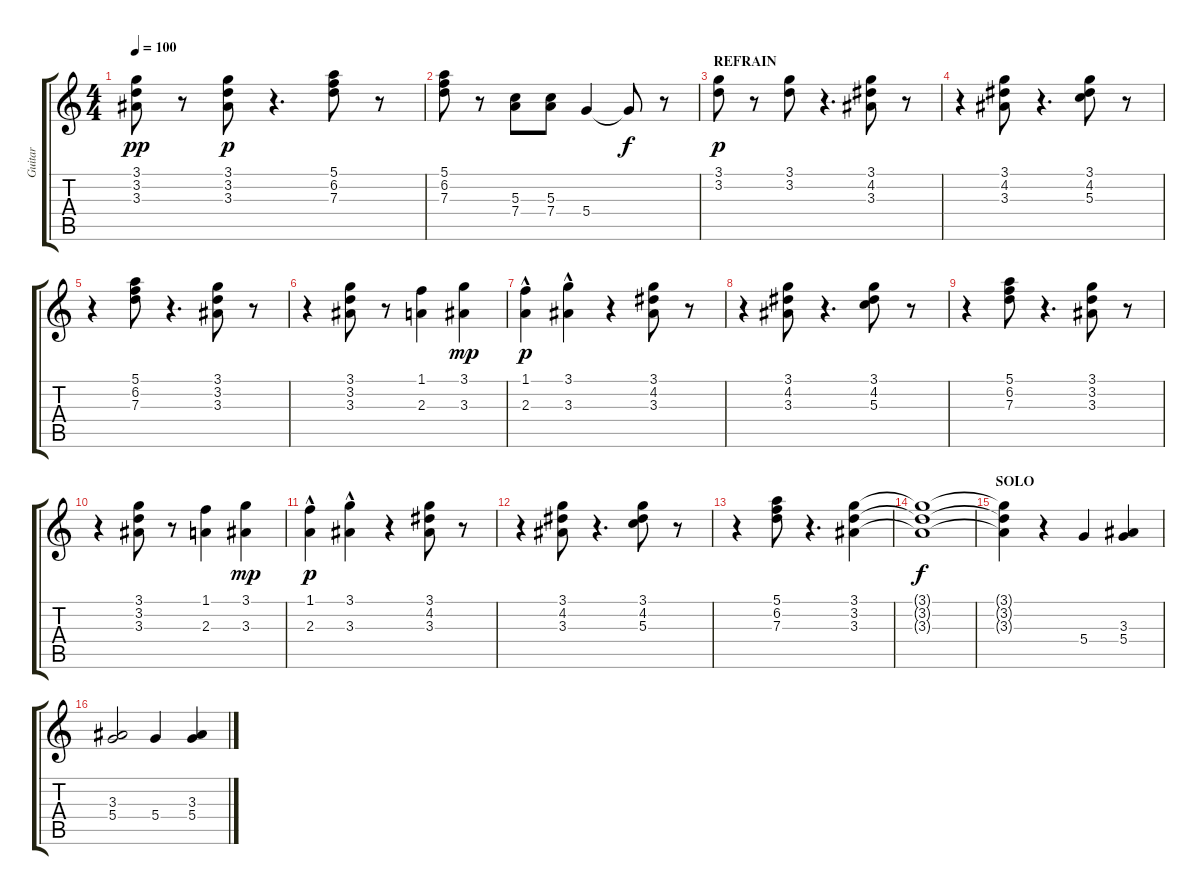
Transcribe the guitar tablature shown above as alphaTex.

\track ("Guitar" "Guitar") {instrument electricguitarclean}
\staff {score tabs}
\tuning (E4 B3 G3 D3 A2 E2) {hide}
\ts (4 4)
\tempo 100
\clef g2
\ks c
(3.1 3.2 3.3).8{dy pp} r.8 (3.1 3.2 3.3).8{dy p} r.4{d} (5.1 6.2 7.3).8 r.8 |
(5.1 6.2 7.3).8 r.8 (5.3 7.4).8 (5.3 7.4).8 5.4.4 5.4{t}.8{dy f} r.8 |
\section ("" "REFRAIN")
(3.1 3.2).8{dy p} r.8 (3.1 3.2).8 r.4{d} (3.1 4.2 3.3).8 r.8 |
r.4 (3.1 4.2 3.3).8 r.4{d} (3.1 4.2 5.3).8 r.8 |
r.4 (5.1 6.2 7.3).8 r.4{d} (3.1 3.2 3.3).8 r.8 |
r.4 (3.1 3.2 3.3).8 r.8 (1.1 2.3).4 (3.1 3.3).4{dy mp} |
(1.1 2.3{hac}).4{dy p} (3.1{hac} 3.3).4 r.4 (3.1 4.2 3.3).8 r.8 |
r.4 (3.1 4.2 3.3).8 r.4{d} (3.1 4.2 5.3).8 r.8 |
r.4 (5.1 6.2 7.3).8 r.4{d} (3.1 3.2 3.3).8 r.8 |
r.4 (3.1 3.2 3.3).8 r.8 (1.1 2.3).4 (3.1 3.3).4{dy mp} |
(1.1 2.3{hac}).4{dy p} (3.1{hac} 3.3).4 r.4 (3.1 4.2 3.3).8 r.8 |
r.4 (3.1 4.2 3.3).8 r.4{d} (3.1 4.2 5.3).8 r.8 |
r.4 (5.1 6.2 7.3).8 r.4{d} (3.1 3.2 3.3).4 |
(3.1{t} 3.2{t} 3.3{t}).1{dy f} |
\section ("" "SOLO")
(3.1{t} 3.2{t} 3.3{t}).4 r.4 5.4.4 (3.3 5.4).4 |
(3.3 5.4).2 5.4.4 (3.3 5.4).4
